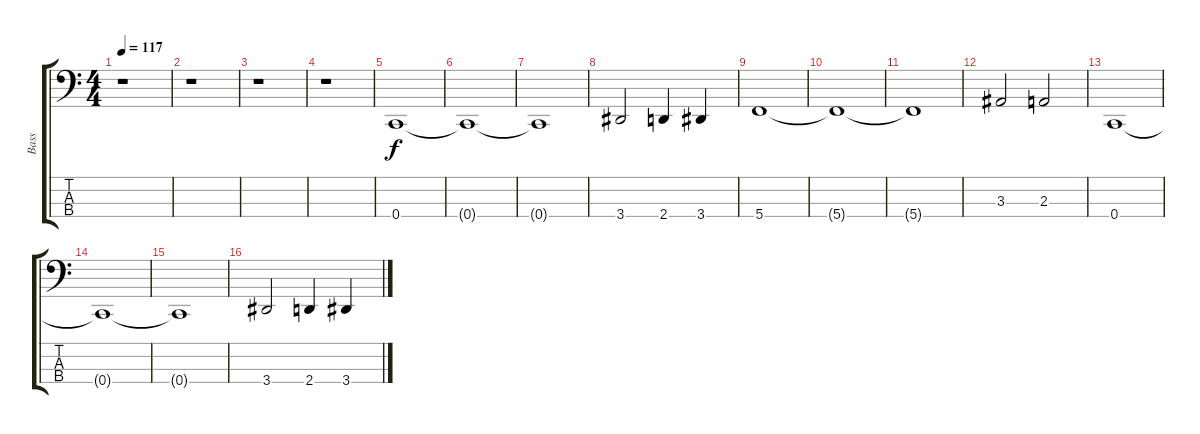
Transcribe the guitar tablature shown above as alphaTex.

\track ("Bass" "Bass") {instrument electricbassfinger}
\staff {score tabs}
\tuning (F2 C2 G1 C1) {hide}
\ts (4 4)
\tempo 117
\clef f4
\ks c
r.1{dy f} |
r.1 |
r.1 |
r.1 |
0.4.1 |
0.4{t}.1 |
0.4{t}.1 |
3.4.2 2.4.4 3.4.4 |
5.4.1 |
5.4{t}.1 |
5.4{t}.1 |
3.3.2 2.3.2 |
0.4.1 |
0.4{t}.1 |
0.4{t}.1 |
3.4.2 2.4.4 3.4.4
